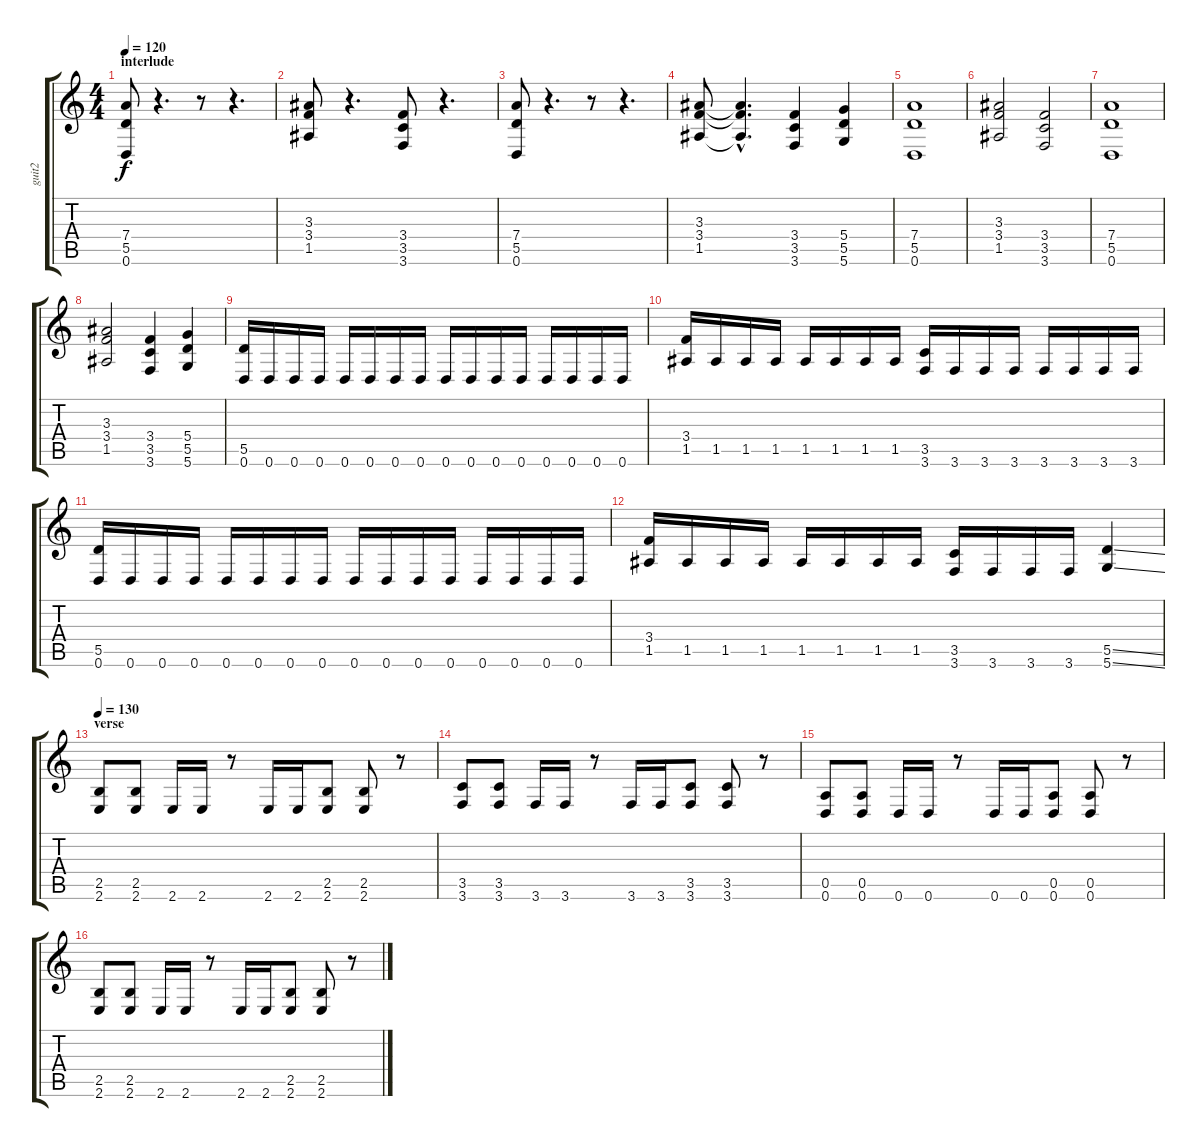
\track ("guit2" "guit2") {instrument distortionguitar}
\staff {score tabs}
\tuning (E4 B3 G3 D3 A2 D2) {hide}
\ts (4 4)
\section ("" "interlude")
\tempo 120
\clef g2
\ks c
(7.4 5.5 0.6).8{dy f} r.4{d} r.8 r.4{d} |
(3.3 3.4 1.5).8 r.4{d} (3.4 3.5 3.6).8 r.4{d} |
(7.4 5.5 0.6).8 r.4{d} r.8 r.4{d} |
(3.3 3.4 1.5).8 (3.3{hac t} 3.4{hac t} 1.5{hac t}).4{d} (3.4 3.5 3.6).4 (5.4 5.5 5.6).4 |
(7.4 5.5 0.6).1 |
(3.3 3.4 1.5).2 (3.4 3.5 3.6).2 |
(7.4 5.5 0.6).1 |
(3.3 3.4 1.5).2 (3.4 3.5 3.6).4 (5.4 5.5 5.6).4 |
(5.5 0.6).16 0.6.16 0.6.16 0.6.16 0.6.16 0.6.16 0.6.16 0.6.16 0.6.16 0.6.16 0.6.16 0.6.16 0.6.16 0.6.16 0.6.16 0.6.16 |
(3.4 1.5).16 1.5.16 1.5.16 1.5.16 1.5.16 1.5.16 1.5.16 1.5.16 (3.5 3.6).16 3.6.16 3.6.16 3.6.16 3.6.16 3.6.16 3.6.16 3.6.16 |
(5.5 0.6).16 0.6.16 0.6.16 0.6.16 0.6.16 0.6.16 0.6.16 0.6.16 0.6.16 0.6.16 0.6.16 0.6.16 0.6.16 0.6.16 0.6.16 0.6.16 |
(3.4 1.5).16 1.5.16 1.5.16 1.5.16 1.5.16 1.5.16 1.5.16 1.5.16 (3.5 3.6).16 3.6.16 3.6.16 3.6.16 (5.5{ss} 5.6{ss}).4 |
\section ("" "verse")
\tempo 130
(2.5 2.6).8 (2.5 2.6).8 2.6.16 2.6.16 r.8 2.6.16 2.6.16 (2.5 2.6).8 (2.5 2.6).8 r.8 |
(3.5 3.6).8 (3.5 3.6).8 3.6.16 3.6.16 r.8 3.6.16 3.6.16 (3.5 3.6).8 (3.5 3.6).8 r.8 |
(0.5 0.6).8 (0.5 0.6).8 0.6.16 0.6.16 r.8 0.6.16 0.6.16 (0.5 0.6).8 (0.5 0.6).8 r.8 |
(2.5 2.6).8 (2.5 2.6).8 2.6.16 2.6.16 r.8 2.6.16 2.6.16 (2.5 2.6).8 (2.5 2.6).8 r.8
